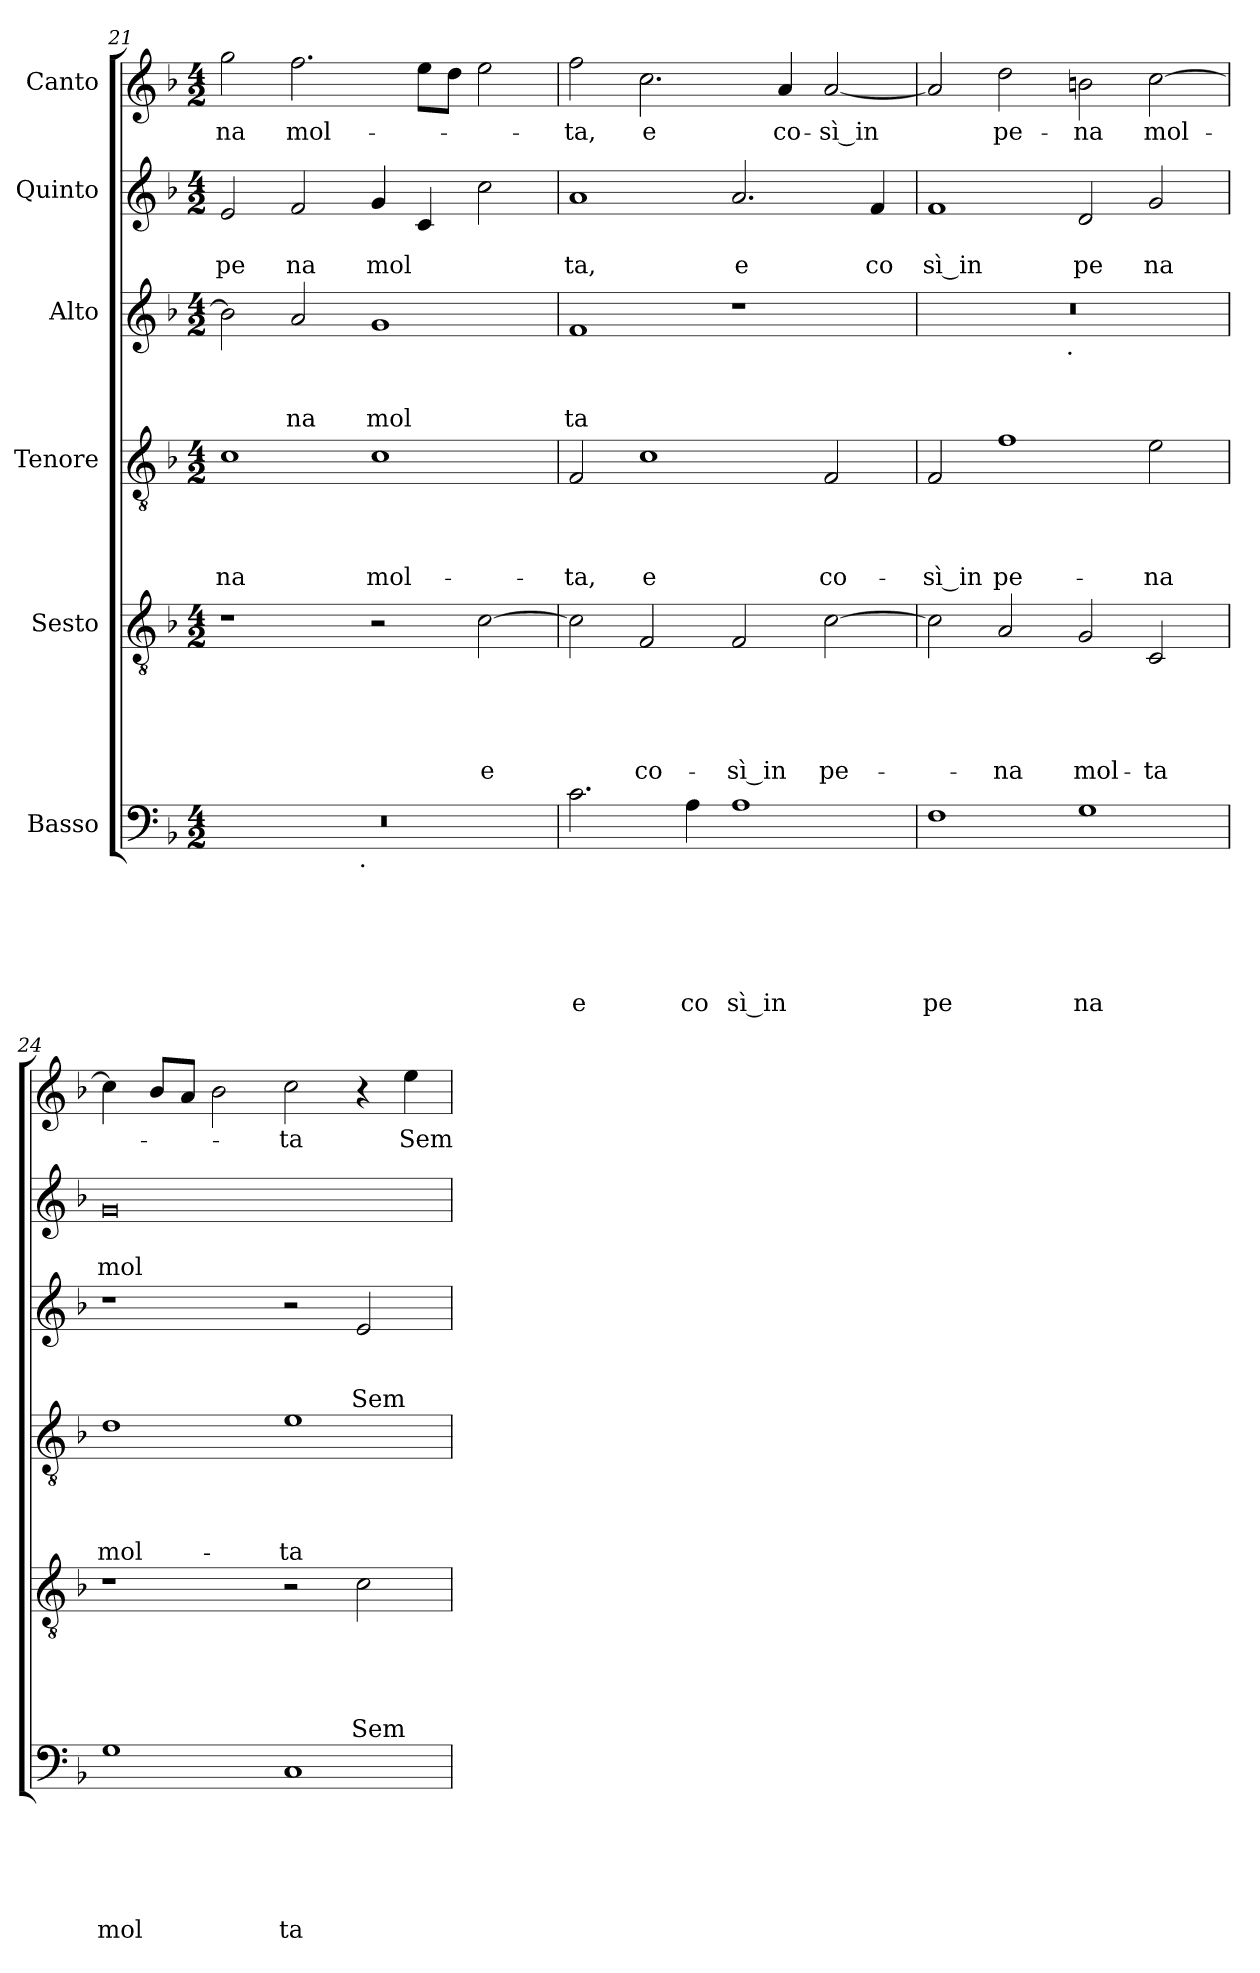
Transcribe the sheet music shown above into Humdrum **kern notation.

**kern	**text	**text	**text	**text	**text	**text	**kern	**text	**text	**text	**text	**text	**kern	**text	**text	**text	**text	**kern	**text	**text	**text	**kern	**text	**text	**kern	**text
*part6	*part6	*part6	*part6	*part6	*part6	*part6	*part5	*part5	*part5	*part5	*part5	*part5	*part4	*part4	*part4	*part4	*part4	*part3	*part3	*part3	*part3	*part2	*part2	*part2	*part1	*part1
*staff6	*staff6	*staff6	*staff6	*staff6	*staff6	*staff6	*staff5	*staff5	*staff5	*staff5	*staff5	*staff5	*staff4	*staff4	*staff4	*staff4	*staff4	*staff3	*staff3	*staff3	*staff3	*staff2	*staff2	*staff2	*staff1	*staff1
*I"Basso	*	*	*	*	*	*	*I"Sesto	*	*	*	*	*	*I"Tenore	*	*	*	*	*I"Alto	*	*	*	*I"Quinto	*	*	*I"Canto	*
*clefF4	*	*	*	*	*	*	*clefGv2	*	*	*	*	*	*clefGv2	*	*	*	*	*clefG2	*	*	*	*clefG2	*	*	*clefG2	*
*k[b-]	*	*	*	*	*	*	*k[b-]	*	*	*	*	*	*k[b-]	*	*	*	*	*k[b-]	*	*	*	*k[b-]	*	*	*k[b-]	*
*F:	*	*	*	*	*	*	*F:	*	*	*	*	*	*F:	*	*	*	*	*F:	*	*	*	*F:	*	*	*F:	*
*M4/2	*	*	*	*	*	*	*M4/2	*	*	*	*	*	*M4/2	*	*	*	*	*M4/2	*	*	*	*M4/2	*	*	*M4/2	*
=21	=21	=21	=21	=21	=21	=21	=21	=21	=21	=21	=21	=21	=21	=21	=21	=21	=21	=21	=21	=21	=21	=21	=21	=21	=21	=21
!	!	!	!	!	!	!	!	!	!	!	!	!	!	!	!	!	!LO:LY:b	!	!	!	!	!	!	!LO:LY:b	!	!LO:LY:b
*^	*	*	*	*	*	*	*	*	*	*	*	*	*	*	*	*	*	*	*	*	*	*	*	*	*	*
0r	2ryy	.	.	.	.	.	.	1r	.	.	.	.	.	1c	.	.	.	-na	2b-\]	.	.	.	2e/	.	pe	2gg\	-na
!	!	!	!	!	!	!	!	!	!	!	!	!	!	!	!	!	!	!	!	!	!	!LO:LY:b	!	!	!LO:LY:b	!	!LO:LY:b
.	4...ryy	.	.	.	.	.	.	.	.	.	.	.	.	.	.	.	.	.	2a/	.	.	na	2f/	.	na	2.ff\	mol-
!	!LO:TX:b:t=.	!	!	!	!	!	!	!	!	!	!	!	!	!	!	!	!	!	!	!	!	!	!	!	!	!	!
.	1ryy	.	.	.	.	.	.	.	.	.	.	.	.	.	.	.	.	.	.	.	.	.	.	.	.	.	.
!	!	!	!	!	!	!	!	!	!	!	!	!	!	!	!	!	!	!LO:LY:b	!	!	!	!LO:LY:b	!	!	!LO:LY:b	!	!
.	.	.	.	.	.	.	.	2r	.	.	.	.	.	1c	.	.	.	mol-	1g	.	.	mol	4g/	.	mol	.	.
.	.	.	.	.	.	.	.	.	.	.	.	.	.	.	.	.	.	.	.	.	.	.	4c/	.	.	8ee\L	.
.	.	.	.	.	.	.	.	.	.	.	.	.	.	.	.	.	.	.	.	.	.	.	.	.	.	8dd\J	.
!	!	!	!	!	!	!	!	!	!	!	!	!	!LO:LY:b	!	!	!	!	!	!	!	!	!	!	!	!	!	!
.	.	.	.	.	.	.	.	[>2c\	.	.	.	.	e	.	.	.	.	.	.	.	.	.	2cc\	.	.	2ee\	.
.	32ryy	.	.	.	.	.	.	.	.	.	.	.	.	.	.	.	.	.	.	.	.	.	.	.	.	.	.
=22	=22	=22	=22	=22	=22	=22	=22	=22	=22	=22	=22	=22	=22	=22	=22	=22	=22	=22	=22	=22	=22	=22	=22	=22	=22	=22	=22
!	!	!	!	!	!	!	!LO:LY:b	!	!	!	!	!	!	!	!	!	!	!LO:LY:b	!	!	!	!LO:LY:b	!	!	!LO:LY:b	!	!LO:LY:b
*v	*v	*	*	*	*	*	*	*	*	*	*	*	*	*	*	*	*	*	*	*	*	*	*	*	*	*	*
2.c\	.	.	.	.	.	e	2c\]	.	.	.	.	.	2F/	.	.	.	-ta,	1f	.	.	ta	1a	.	ta,	2ff\	-ta,
!	!	!	!	!	!	!	!	!	!	!	!	!LO:LY:b	!	!	!	!	!LO:LY:b	!	!	!	!	!	!	!	!	!LO:LY:b
.	.	.	.	.	.	.	2F/	.	.	.	.	co-	1c	.	.	.	e	.	.	.	.	.	.	.	2.cc\	e
!	!	!	!	!	!	!LO:LY:b	!	!	!	!	!	!	!	!	!	!	!	!	!	!	!	!	!	!	!	!
4A\	.	.	.	.	.	co	.	.	.	.	.	.	.	.	.	.	.	.	.	.	.	.	.	.	.	.
!	!	!	!	!	!	!LO:LY:b:rj	!	!	!	!	!	!LO:LY:b:rj	!	!	!	!	!	!	!	!	!	!	!	!LO:LY:b	!	!
1A	.	.	.	.	.	sì in	2F/	.	.	.	.	-sì in	.	.	.	.	.	1r	.	.	.	2.a/	.	e	.	.
!	!	!	!	!	!	!	!	!	!	!	!	!	!	!	!	!	!	!	!	!	!	!	!	!	!	!LO:LY:b
.	.	.	.	.	.	.	.	.	.	.	.	.	.	.	.	.	.	.	.	.	.	.	.	.	4a/	co-
!	!	!	!	!	!	!	!	!	!	!	!	!LO:LY:b	!	!	!	!	!LO:LY:b	!	!	!	!	!	!	!	!	!LO:LY:b
.	.	.	.	.	.	.	[>2c\	.	.	.	.	pe-	2F/	.	.	.	co-	.	.	.	.	.	.	.	[<2a/	-sì in
!	!	!	!	!	!	!	!	!	!	!	!	!	!	!	!	!	!	!	!	!	!	!	!	!LO:LY:b	!	!
.	.	.	.	.	.	.	.	.	.	.	.	.	.	.	.	.	.	.	.	.	.	4f/	.	co	.	.
=23	=23	=23	=23	=23	=23	=23	=23	=23	=23	=23	=23	=23	=23	=23	=23	=23	=23	=23	=23	=23	=23	=23	=23	=23	=23	=23
!	!	!	!	!	!	!LO:LY:b	!	!	!	!	!	!	!	!	!	!	!LO:LY:b:rj	!	!	!	!	!	!	!LO:LY:b:rj	!	!
*	*	*	*	*	*	*	*	*	*	*	*	*	*	*	*	*	*	*^	*	*	*	*	*	*	*	*
1F	.	.	.	.	.	pe	2c\]	.	.	.	.	.	2F/	.	.	.	-sì in	0r	2ryy	.	.	.	1f	.	sì in	2a/]	.
!	!	!	!	!	!	!	!	!	!	!	!	!LO:LY:b	!	!	!	!	!LO:LY:b	!	!	!	!	!	!	!	!	!	!LO:LY:b
.	.	.	.	.	.	.	2A/	.	.	.	.	-na	1f	.	.	.	pe-	.	4...ryy	.	.	.	.	.	.	2dd\	pe-
!	!	!	!	!	!	!	!	!	!	!	!	!	!	!	!	!	!	!	!LO:TX:b:t=.	!	!	!	!	!	!	!	!
.	.	.	.	.	.	.	.	.	.	.	.	.	.	.	.	.	.	.	1ryy	.	.	.	.	.	.	.	.
!	!	!	!	!	!	!LO:LY:b	!	!	!	!	!	!LO:LY:b	!	!	!	!	!	!	!	!	!	!	!	!	!LO:LY:b	!	!LO:LY:b
1G	.	.	.	.	.	na	2G/	.	.	.	.	mol-	.	.	.	.	.	.	.	.	.	.	2d/	.	pe	2bn\	-na
!	!	!	!	!	!	!	!	!	!	!	!	!LO:LY:b	!	!	!	!	!LO:LY:b	!	!	!	!	!	!	!	!LO:LY:b	!	!LO:LY:b
.	.	.	.	.	.	.	2C/	.	.	.	.	-ta	2e\	.	.	.	-na	.	.	.	.	.	2g/	.	na	[>2cc\	mol-
.	.	.	.	.	.	.	.	.	.	.	.	.	.	.	.	.	.	.	32ryy	.	.	.	.	.	.	.	.
!!LO:PB:g=z
=24	=24	=24	=24	=24	=24	=24	=24	=24	=24	=24	=24	=24	=24	=24	=24	=24	=24	=24	=24	=24	=24	=24	=24	=24	=24	=24	=24
!	!	!	!	!	!	!LO:LY:b	!	!	!	!	!	!	!	!	!	!	!LO:LY:b	!	!	!	!	!	!	!	!LO:LY:b	!	!
*	*	*	*	*	*	*	*	*	*	*	*	*	*	*	*	*	*	*v	*v	*	*	*	*	*	*	*	*
1G	.	.	.	.	.	mol	1r	.	.	.	.	.	1d	.	.	.	mol-	1r	.	.	.	0g	.	mol	4cc\]	.
.	.	.	.	.	.	.	.	.	.	.	.	.	.	.	.	.	.	.	.	.	.	.	.	.	8b-/L	.
.	.	.	.	.	.	.	.	.	.	.	.	.	.	.	.	.	.	.	.	.	.	.	.	.	8a/J	.
.	.	.	.	.	.	.	.	.	.	.	.	.	.	.	.	.	.	.	.	.	.	.	.	.	2b-\	.
!	!	!	!	!	!	!LO:LY:b	!	!	!	!	!	!	!	!	!	!	!LO:LY:b	!	!	!	!	!	!	!	!	!LO:LY:b
1C	.	.	.	.	.	ta	2r	.	.	.	.	.	1e	.	.	.	-ta	2r	.	.	.	.	.	.	2cc\	-ta
!	!	!	!	!	!	!	!	!	!	!	!	!LO:LY:b	!	!	!	!	!	!	!	!	!LO:LY:b	!	!	!	!	!
.	.	.	.	.	.	.	2c\	.	.	.	.	Sem-	.	.	.	.	.	2e/	.	.	Sem	.	.	.	4r	.
!	!	!	!	!	!	!	!	!	!	!	!	!	!	!	!	!	!	!	!	!	!	!	!	!	!	!LO:LY:b
.	.	.	.	.	.	.	.	.	.	.	.	.	.	.	.	.	.	.	.	.	.	.	.	.	4ee\	Sem
=	=	=	=	=	=	=	=	=	=	=	=	=	=	=	=	=	=	=	=	=	=	=	=	=	=	=
*-	*-	*-	*-	*-	*-	*-	*-	*-	*-	*-	*-	*-	*-	*-	*-	*-	*-	*-	*-	*-	*-	*-	*-	*-	*-	*-
